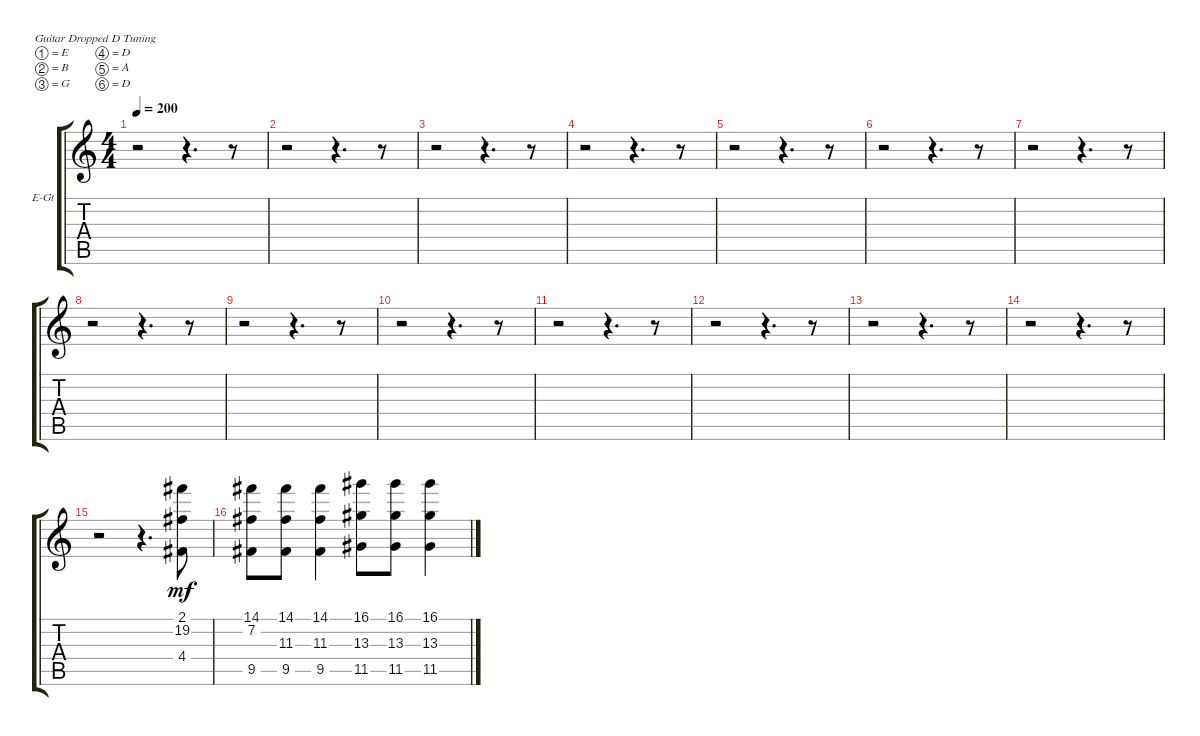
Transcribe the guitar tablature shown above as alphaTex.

\bracketExtendMode groupsimilarinstruments
\firstSystemTrackNameOrientation horizontal
\otherSystemsTrackNameOrientation horizontal
\track ("Keyboards" "E-Gt") {instrument electricguitarclean}
\staff {score tabs}
\tuning (E4 B3 G3 D3 A2 D2)
\ts (4 4)
\tempo 200
\clef g2
\ks c
r.2{dy mf} r.4{d} r.8 |
r.2 r.4{d} r.8 |
r.2 r.4{d} r.8 |
r.2 r.4{d} r.8 |
r.2 r.4{d} r.8 |
r.2 r.4{d} r.8 |
r.2 r.4{d} r.8 |
r.2 r.4{d} r.8 |
r.2 r.4{d} r.8 |
r.2 r.4{d} r.8 |
r.2 r.4{d} r.8 |
r.2 r.4{d} r.8 |
r.2 r.4{d} r.8 |
r.2 r.4{d} r.8 |
r.2 r.4{d} (4.4 2.1 19.2).8 |
(9.5 7.2 14.1).8 (9.5 11.3 14.1).8 (9.5 11.3 14.1).4 (11.5 13.3 16.1).8 (11.5 13.3 16.1).8 (11.5 13.3 16.1).4
